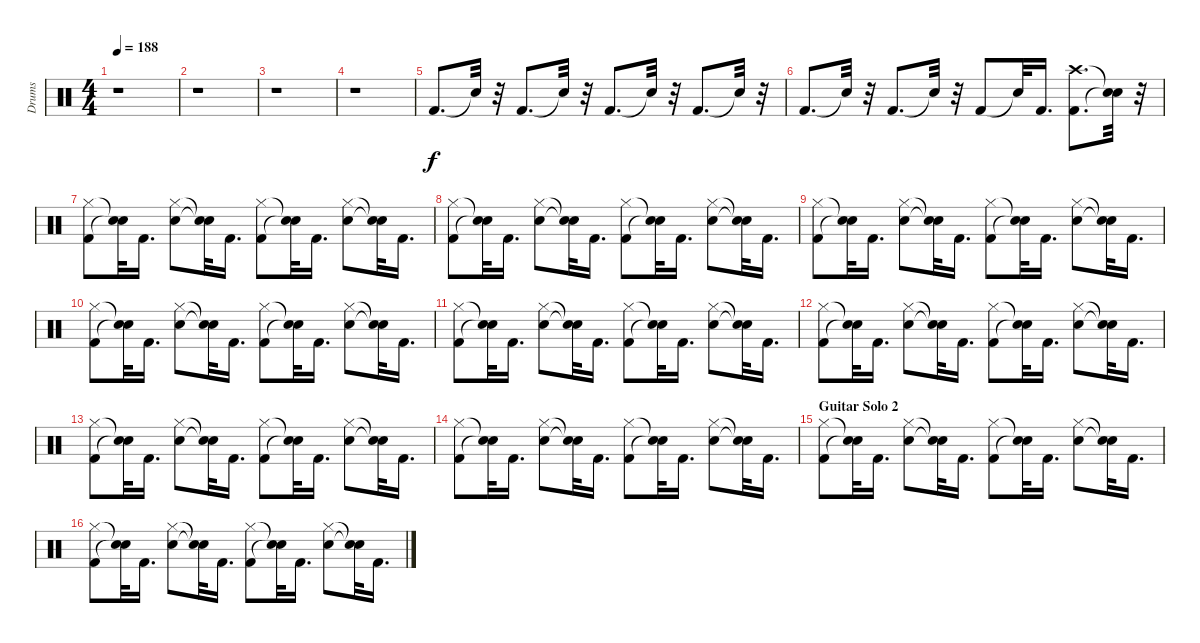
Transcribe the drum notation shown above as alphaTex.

\track ("Drums" "Drums") {instrument percussion}
\staff {score}
\articulation defaults
\ts (4 4)
\tempo 188
\clef neutral
\ks c
r.1{dy f} |
r.1 |
r.1 |
r.1 |
"Kick (hit) 2".8{d} "Snare (hit)"{t}.32 r.32 "Kick (hit) 2".8{d} "Snare (hit)"{t}.32 r.32 "Kick (hit) 2".8{d} "Snare (hit)"{t}.32 r.32 "Kick (hit) 2".8{d} "Snare (hit)"{t}.32 r.32 |
"Kick (hit) 2".8{d} "Snare (hit)"{t}.32 r.32 "Kick (hit) 2".8{d} "Snare (hit)"{t}.32 r.32 "Kick (hit) 2".8 "Snare (hit)"{t}.32 "Kick (hit) 2".16{d} ("Kick (hit) 2" "Crash high (hit)").8{d} ("Snare (hit)"{t} "Snare (hit)"{t}).32 r.32 |
("Kick (hit) 2" "Hi-Hat (closed)").8 ("Snare (hit)"{t} "Snare (hit)"{t}).32 "Kick (hit) 2".16{d} ("Snare (hit) 2" "Hi-Hat (closed)").8 ("Snare (hit)"{t} "Snare (hit)"{t}).32 "Kick (hit) 2".16{d} ("Kick (hit) 2" "Hi-Hat (closed)").8 ("Snare (hit)"{t} "Snare (hit)"{t}).32 "Kick (hit) 2".16{d} ("Snare (hit) 2" "Hi-Hat (closed)").8 ("Snare (hit)"{t} "Snare (hit)"{t}).32 "Kick (hit) 2".16{d} |
("Kick (hit) 2" "Hi-Hat (closed)").8 ("Snare (hit)"{t} "Snare (hit)"{t}).32 "Kick (hit) 2".16{d} ("Snare (hit) 2" "Hi-Hat (closed)").8 ("Snare (hit)"{t} "Snare (hit)"{t}).32 "Kick (hit) 2".16{d} ("Kick (hit) 2" "Hi-Hat (closed)").8 ("Snare (hit)"{t} "Snare (hit)"{t}).32 "Kick (hit) 2".16{d} ("Snare (hit) 2" "Hi-Hat (closed)").8 ("Snare (hit)"{t} "Snare (hit)"{t}).32 "Kick (hit) 2".16{d} |
("Kick (hit) 2" "Hi-Hat (closed)").8 ("Snare (hit)"{t} "Snare (hit)"{t}).32 "Kick (hit) 2".16{d} ("Snare (hit) 2" "Hi-Hat (closed)").8 ("Snare (hit)"{t} "Snare (hit)"{t}).32 "Kick (hit) 2".16{d} ("Kick (hit) 2" "Hi-Hat (closed)").8 ("Snare (hit)"{t} "Snare (hit)"{t}).32 "Kick (hit) 2".16{d} ("Snare (hit) 2" "Hi-Hat (closed)").8 ("Snare (hit)"{t} "Snare (hit)"{t}).32 "Kick (hit) 2".16{d} |
("Kick (hit) 2" "Hi-Hat (closed)").8 ("Snare (hit)"{t} "Snare (hit)"{t}).32 "Kick (hit) 2".16{d} ("Snare (hit) 2" "Hi-Hat (closed)").8 ("Snare (hit)"{t} "Snare (hit)"{t}).32 "Kick (hit) 2".16{d} ("Kick (hit) 2" "Hi-Hat (closed)").8 ("Snare (hit)"{t} "Snare (hit)"{t}).32 "Kick (hit) 2".16{d} ("Snare (hit) 2" "Hi-Hat (closed)").8 ("Snare (hit)"{t} "Snare (hit)"{t}).32 "Kick (hit) 2".16{d} |
("Kick (hit) 2" "Hi-Hat (closed)").8 ("Snare (hit)"{t} "Snare (hit)"{t}).32 "Kick (hit) 2".16{d} ("Snare (hit) 2" "Hi-Hat (closed)").8 ("Snare (hit)"{t} "Snare (hit)"{t}).32 "Kick (hit) 2".16{d} ("Kick (hit) 2" "Hi-Hat (closed)").8 ("Snare (hit)"{t} "Snare (hit)"{t}).32 "Kick (hit) 2".16{d} ("Snare (hit) 2" "Hi-Hat (closed)").8 ("Snare (hit)"{t} "Snare (hit)"{t}).32 "Kick (hit) 2".16{d} |
("Kick (hit) 2" "Hi-Hat (closed)").8 ("Snare (hit)"{t} "Snare (hit)"{t}).32 "Kick (hit) 2".16{d} ("Snare (hit) 2" "Hi-Hat (closed)").8 ("Snare (hit)"{t} "Snare (hit)"{t}).32 "Kick (hit) 2".16{d} ("Kick (hit) 2" "Hi-Hat (closed)").8 ("Snare (hit)"{t} "Snare (hit)"{t}).32 "Kick (hit) 2".16{d} ("Snare (hit) 2" "Hi-Hat (closed)").8 ("Snare (hit)"{t} "Snare (hit)"{t}).32 "Kick (hit) 2".16{d} |
("Kick (hit) 2" "Hi-Hat (closed)").8 ("Snare (hit)"{t} "Snare (hit)"{t}).32 "Kick (hit) 2".16{d} ("Snare (hit) 2" "Hi-Hat (closed)").8 ("Snare (hit)"{t} "Snare (hit)"{t}).32 "Kick (hit) 2".16{d} ("Kick (hit) 2" "Hi-Hat (closed)").8 ("Snare (hit)"{t} "Snare (hit)"{t}).32 "Kick (hit) 2".16{d} ("Snare (hit) 2" "Hi-Hat (closed)").8 ("Snare (hit)"{t} "Snare (hit)"{t}).32 "Kick (hit) 2".16{d} |
("Kick (hit) 2" "Hi-Hat (closed)").8 ("Snare (hit)"{t} "Snare (hit)"{t}).32 "Kick (hit) 2".16{d} ("Snare (hit) 2" "Hi-Hat (closed)").8 ("Snare (hit)"{t} "Snare (hit)"{t}).32 "Kick (hit) 2".16{d} ("Kick (hit) 2" "Hi-Hat (closed)").8 ("Snare (hit)"{t} "Snare (hit)"{t}).32 "Kick (hit) 2".16{d} ("Snare (hit) 2" "Hi-Hat (closed)").8 ("Snare (hit)"{t} "Snare (hit)"{t}).32 "Kick (hit) 2".16{d} |
\section ("" "Guitar Solo 2")
("Kick (hit) 2" "Hi-Hat (closed)").8 ("Snare (hit)"{t} "Snare (hit)"{t}).32 "Kick (hit) 2".16{d} ("Snare (hit) 2" "Hi-Hat (closed)").8 ("Snare (hit)"{t} "Snare (hit)"{t}).32 "Kick (hit) 2".16{d} ("Kick (hit) 2" "Hi-Hat (closed)").8 ("Snare (hit)"{t} "Snare (hit)"{t}).32 "Kick (hit) 2".16{d} ("Snare (hit) 2" "Hi-Hat (closed)").8 ("Snare (hit)"{t} "Snare (hit)"{t}).32 "Kick (hit) 2".16{d} |
("Kick (hit) 2" "Hi-Hat (closed)").8 ("Snare (hit)"{t} "Snare (hit)"{t}).32 "Kick (hit) 2".16{d} ("Snare (hit) 2" "Hi-Hat (closed)").8 ("Snare (hit)"{t} "Snare (hit)"{t}).32 "Kick (hit) 2".16{d} ("Kick (hit) 2" "Hi-Hat (closed)").8 ("Snare (hit)"{t} "Snare (hit)"{t}).32 "Kick (hit) 2".16{d} ("Snare (hit) 2" "Hi-Hat (closed)").8 ("Snare (hit)"{t} "Snare (hit)"{t}).32 "Kick (hit) 2".16{d}
